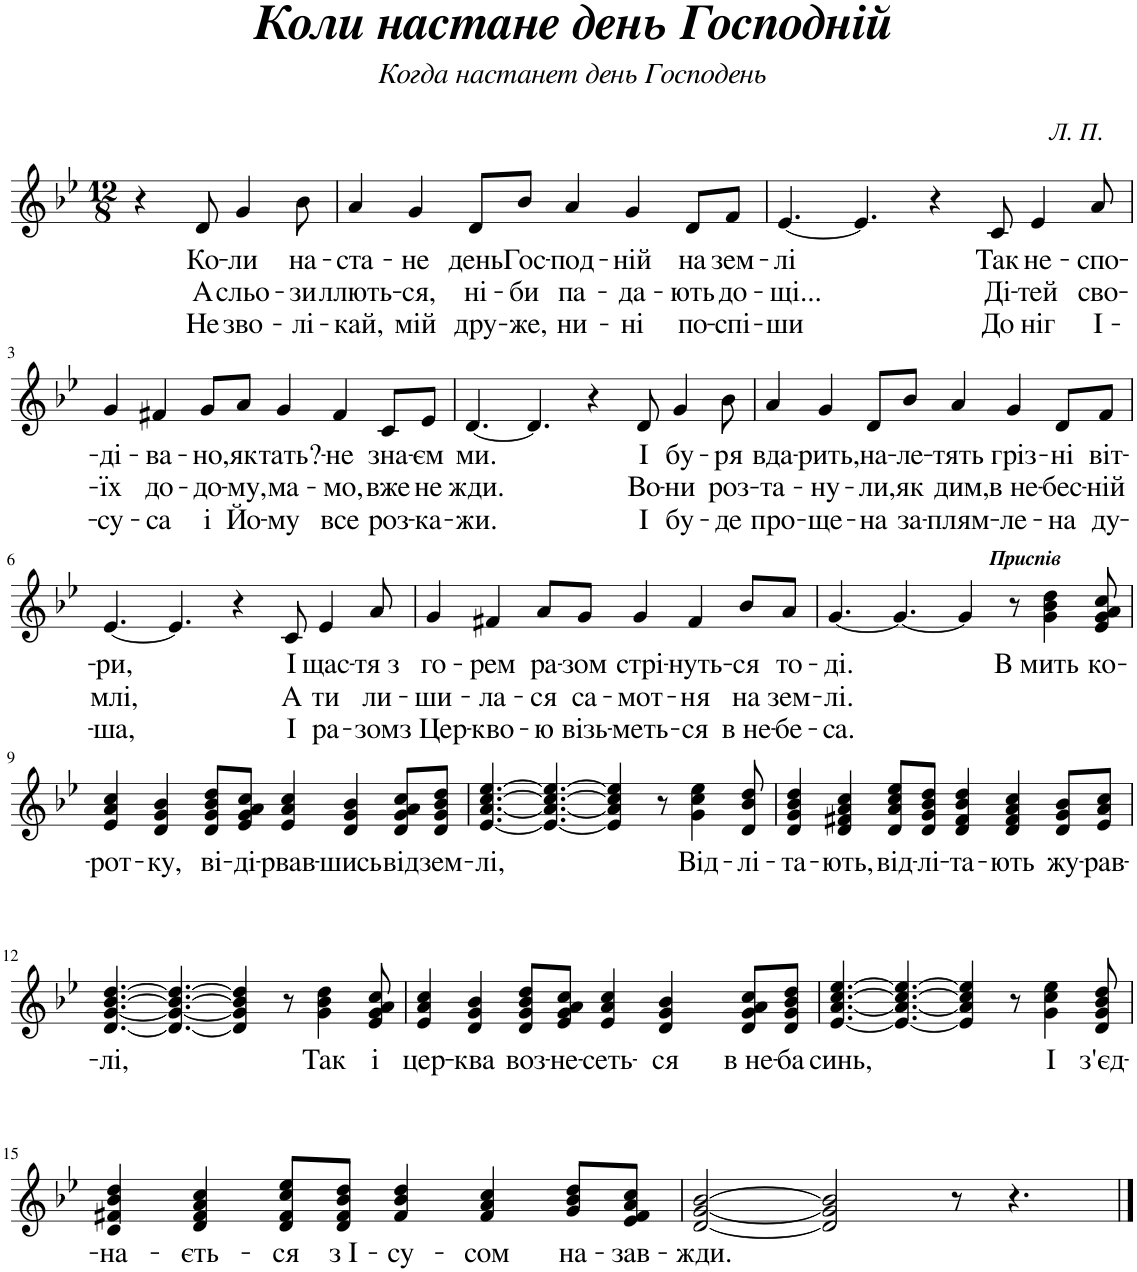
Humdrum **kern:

**kern	**text	**text	**text
*part1	*part1	*part1	*part1
*staff1	*staff1	*staff1	*staff1
*I"Piano	*	*	*
*I'Pno.	*	*	*
*clefG2	*	*	*
*k[b-e-]	*	*	*
*M12/8	*	*	*
=	=	=	=
4r	.	.	.
!	!LO:LY:b	!LO:LY:b	!LO:LY:b
8d/	Ко-	А	Не
!	!LO:LY:b	!LO:LY:b	!LO:LY:b
4g/	-ли	сльо-	зво-
!	!LO:LY:b	!LO:LY:b	!LO:LY:b
8b-\	на-	-зи	-лі-
=1	=1	=1	=1
!	!LO:LY:b	!LO:LY:b	!LO:LY:b
4a/	-ста-	ллють-	-кай,
!	!LO:LY:b	!LO:LY:b	!LO:LY:b
4g/	-не	-ся,	мій
!	!LO:LY:b	!LO:LY:b	!LO:LY:b
8d/L	день	ні-	дру-
!	!LO:LY:b	!LO:LY:b	!LO:LY:b
8b-/J	Гос-	-би	-же,
!	!LO:LY:b	!LO:LY:b	!LO:LY:b
4a/	-под-	па-	ни-
!	!LO:LY:b	!LO:LY:b	!LO:LY:b
4g/	-ній	-да-	-ні
!	!LO:LY:b	!LO:LY:b	!LO:LY:b
8d/L	на	-ють	по-
!	!LO:LY:b	!LO:LY:b	!LO:LY:b
8f/J	зем-	до-	-спі-
=2	=2	=2	=2
!	!LO:LY:b	!LO:LY:b	!LO:LY:b
[4.e-/	-лі	-щі...	-ши
4.e-/]	.	.	.
4r	.	.	.
!	!LO:LY:b	!LO:LY:b	!LO:LY:b
8c/	Так	Ді-	До
!	!LO:LY:b	!LO:LY:b	!LO:LY:b
4e-/	не-	-тей	ніг
!	!LO:LY:b	!LO:LY:b	!LO:LY:b
8a/	-спо-	сво-	І-
!!LO:LB:g=z
=3	=3	=3	=3
!	!LO:LY:b	!LO:LY:b	!LO:LY:b
4g/	-ді-	-їх	-су-
!	!LO:LY:b	!LO:LY:b	!LO:LY:b
4f#X/	-ва-	до-	-са
!	!LO:LY:b	!LO:LY:b	!LO:LY:b
8g/L	-но,	-до-	і
!	!LO:LY:b	!LO:LY:b	!LO:LY:b
8a/J	як	-му,	Йо-
!	!LO:LY:b	!LO:LY:b	!LO:LY:b
4g/	тать?-	ма-	-му
!	!LO:LY:b	!LO:LY:b	!LO:LY:b
4f#/	-не	-мо,	все
!	!LO:LY:b	!LO:LY:b	!LO:LY:b
8c/L	зна-	вже	роз-
!	!LO:LY:b	!LO:LY:b	!LO:LY:b
8e-/J	-єм	не	-ка-
=4	=4	=4	=4
!	!LO:LY:b	!LO:LY:b	!LO:LY:b
[4.d/	ми.	жди.	-жи.
4.d/]	.	.	.
4r	.	.	.
!	!LO:LY:b	!LO:LY:b	!LO:LY:b
8d/	І	Во-	І
!	!LO:LY:b	!LO:LY:b	!LO:LY:b
4g/	бу-	-ни	бу-
!	!LO:LY:b	!LO:LY:b	!LO:LY:b
8b-\	-ря	роз-	-де
=5	=5	=5	=5
!	!LO:LY:b	!LO:LY:b	!LO:LY:b
4a/	вда-	-та-	про-
!	!LO:LY:b	!LO:LY:b	!LO:LY:b
4g/	-рить,	-ну-	-ще-
!	!LO:LY:b	!LO:LY:b	!LO:LY:b
8d/L	на-	-ли,	-на
!	!LO:LY:b	!LO:LY:b	!LO:LY:b
8b-/J	-ле-	як	за-
!	!LO:LY:b	!LO:LY:b	!LO:LY:b
4a/	-тять	дим,	-плям-
!	!LO:LY:b	!LO:LY:b	!LO:LY:b
4g/	гріз-	в не-	-ле-
!	!LO:LY:b	!LO:LY:b	!LO:LY:b
8d/L	-ні	-бес-	-на
!	!LO:LY:b	!LO:LY:b	!LO:LY:b
8f/J	віт-	-ній	ду-
!!LO:LB:g=z
=6	=6	=6	=6
!	!LO:LY:b	!LO:LY:b	!LO:LY:b
[4.e-/	-ри,	млі,	-ша,
4.e-/]	.	.	.
4r	.	.	.
!	!LO:LY:b	!LO:LY:b	!LO:LY:b
8c/	І	А	І
!	!LO:LY:b	!LO:LY:b	!LO:LY:b
4e-/	щас-	ти	ра-
!	!LO:LY:b	!LO:LY:b	!LO:LY:b
8a/	-тя з	ли-	-зом
=7	=7	=7	=7
!	!LO:LY:b	!LO:LY:b	!LO:LY:b
4g/	го-	-ши-	з Цер-
!	!LO:LY:b	!LO:LY:b	!LO:LY:b
4f#X/	-рем	-ла-	-кво-
!	!LO:LY:b	!LO:LY:b	!LO:LY:b
8a/L	ра-	-ся	-ю
!	!LO:LY:b	!LO:LY:b	!LO:LY:b
8g/J	-зом	са-	візь-
!	!LO:LY:b	!LO:LY:b	!LO:LY:b
4g/	стрі-	-мот-	-меть-
!	!LO:LY:b	!LO:LY:b	!LO:LY:b
4f#/	-нуть-	-ня	-ся
!	!LO:LY:b	!LO:LY:b	!LO:LY:b
8b-/L	-ся	на	в не-
!	!LO:LY:b	!LO:LY:b	!LO:LY:b
8a/J	то-	зем-	-бе-
=8	=8	=8	=8
!	!LO:LY:b	!LO:LY:b	!LO:LY:b
[4.g/	-ді.	-лі.	-са.
4.g/_	.	.	.
4g/]	.	.	.
8r	.	.	.
!LO:TX:a:Bi:t=Приспів	!	!	!
!	!LO:LY:b	!	!
4g\ 4b-\ 4dd\	В мить	.	.
!	!LO:LY:b	!	!
8e-/ 8g/ 8a/ 8cc/	ко-	.	.
!!LO:LB:g=z
=9	=9	=9	=9
!	!LO:LY:b	!	!
4e-/ 4a/ 4cc/	-рот-	.	.
!	!LO:LY:b	!	!
4d/ 4g/ 4b-/	-ку,	.	.
!	!LO:LY:b	!	!
8d/ 8g/ 8b-/ 8dd/L	ві-	.	.
!	!LO:LY:b	!	!
8e-/ 8g/ 8a/ 8cc/J	-ді-	.	.
!	!LO:LY:b	!	!
4e-/ 4a/ 4cc/	-рвав-	.	.
!	!LO:LY:b	!	!
4d/ 4g/ 4b-/	-шись	.	.
!	!LO:LY:b	!	!
8d/ 8g/ 8a/ 8cc/L	від	.	.
!	!LO:LY:b	!	!
8d/ 8g/ 8b-/ 8dd/J	зем-	.	.
=10	=10	=10	=10
!	!LO:LY:b	!	!
[4.e-/ [4.a/ [4.cc/ [4.ee-/	-лі,	.	.
4.e-/_ 4.a/_ 4.cc/_ 4.ee-/_	.	.	.
4e-/] 4a/] 4cc/] 4ee-/]	.	.	.
8r	.	.	.
!	!LO:LY:b	!	!
4g\ 4cc\ 4ee-\	Від-	.	.
!	!LO:LY:b	!	!
8d/ 8b-/ 8dd/	-лі-	.	.
=11	=11	=11	=11
!	!LO:LY:b	!	!
4d/ 4g/ 4b-/ 4dd/	-та-	.	.
!	!LO:LY:b	!	!
4d/ 4f#X/ 4a/ 4cc/	-ють,	.	.
!	!LO:LY:b	!	!
8d/ 8a/ 8cc/ 8ee-/L	від-	.	.
!	!LO:LY:b	!	!
8d/ 8g/ 8b-/ 8dd/J	-лі-	.	.
!	!LO:LY:b	!	!
4d/ 4f#/ 4b-/ 4dd/	-та-	.	.
!	!LO:LY:b	!	!
4d/ 4f#/ 4a/ 4cc/	-ють	.	.
!	!LO:LY:b	!	!
8d/ 8g/ 8b-/L	жу-	.	.
!	!LO:LY:b	!	!
8e-/ 8a/ 8cc/J	-рав-	.	.
!!LO:LB:g=z
=12	=12	=12	=12
!	!LO:LY:b	!	!
[4.d/ [4.g/ [4.b-/ [4.dd/	-лі,	.	.
4.d/_ 4.g/_ 4.b-/_ 4.dd/_	.	.	.
4d/] 4g/] 4b-/] 4dd/]	.	.	.
8r	.	.	.
!	!LO:LY:b	!	!
4g\ 4b-\ 4dd\	Так	.	.
!	!LO:LY:b	!	!
8e-/ 8g/ 8a/ 8cc/	і	.	.
=13	=13	=13	=13
!	!LO:LY:b	!	!
4e-/ 4a/ 4cc/	цер-	.	.
!	!LO:LY:b	!	!
4d/ 4g/ 4b-/	-ква	.	.
!	!LO:LY:b	!	!
8d/ 8g/ 8b-/ 8dd/L	воз-	.	.
!	!LO:LY:b	!	!
8e-/ 8g/ 8a/ 8cc/J	-не-	.	.
!	!LO:LY:b	!	!
4e-/ 4a/ 4cc/	-сеть-	.	.
!	!LO:LY:b	!	!
4d/ 4g/ 4b-/	-ся	.	.
!	!LO:LY:b	!	!
8d/ 8g/ 8a/ 8cc/L	в не-	.	.
!	!LO:LY:b	!	!
8d/ 8g/ 8b-/ 8dd/J	-ба	.	.
=14	=14	=14	=14
!	!LO:LY:b	!	!
[4.e-/ [4.a/ [4.cc/ [4.ee-/	синь,	.	.
4.e-/_ 4.a/_ 4.cc/_ 4.ee-/_	.	.	.
4e-/] 4a/] 4cc/] 4ee-/]	.	.	.
8r	.	.	.
!	!LO:LY:b	!	!
4g\ 4cc\ 4ee-\	І	.	.
!	!LO:LY:b	!	!
8d/ 8g/ 8b-/ 8dd/	з'єд-	.	.
!!LO:LB:g=z
=15	=15	=15	=15
!	!LO:LY:b	!	!
4d/ 4f#X/ 4b-/ 4dd/	-на-	.	.
!	!LO:LY:b	!	!
4d/ 4f#/ 4a/ 4cc/	-єть-	.	.
!	!LO:LY:b	!	!
8d/ 8f#/ 8cc/ 8ee-/L	-ся	.	.
!	!LO:LY:b	!	!
8d/ 8f#/ 8b-/ 8dd/J	з І-	.	.
!	!LO:LY:b	!	!
4f#/ 4b-/ 4dd/	-су-	.	.
!	!LO:LY:b	!	!
4f#/ 4a/ 4cc/	-сом	.	.
!	!LO:LY:b	!	!
8g/ 8b-/ 8dd/L	на-	.	.
!	!LO:LY:b	!	!
8e-/ 8f#/ 8a/ 8cc/J	-зав-	.	.
=16	=16	=16	=16
!	!LO:LY:b	!	!
[2d/ [2g/ [2b-/	-жди.	.	.
2d/] 2g/] 2b-/]	.	.	.
8r	.	.	.
4.r	.	.	.
==	==	==	==
*-	*-	*-	*-
